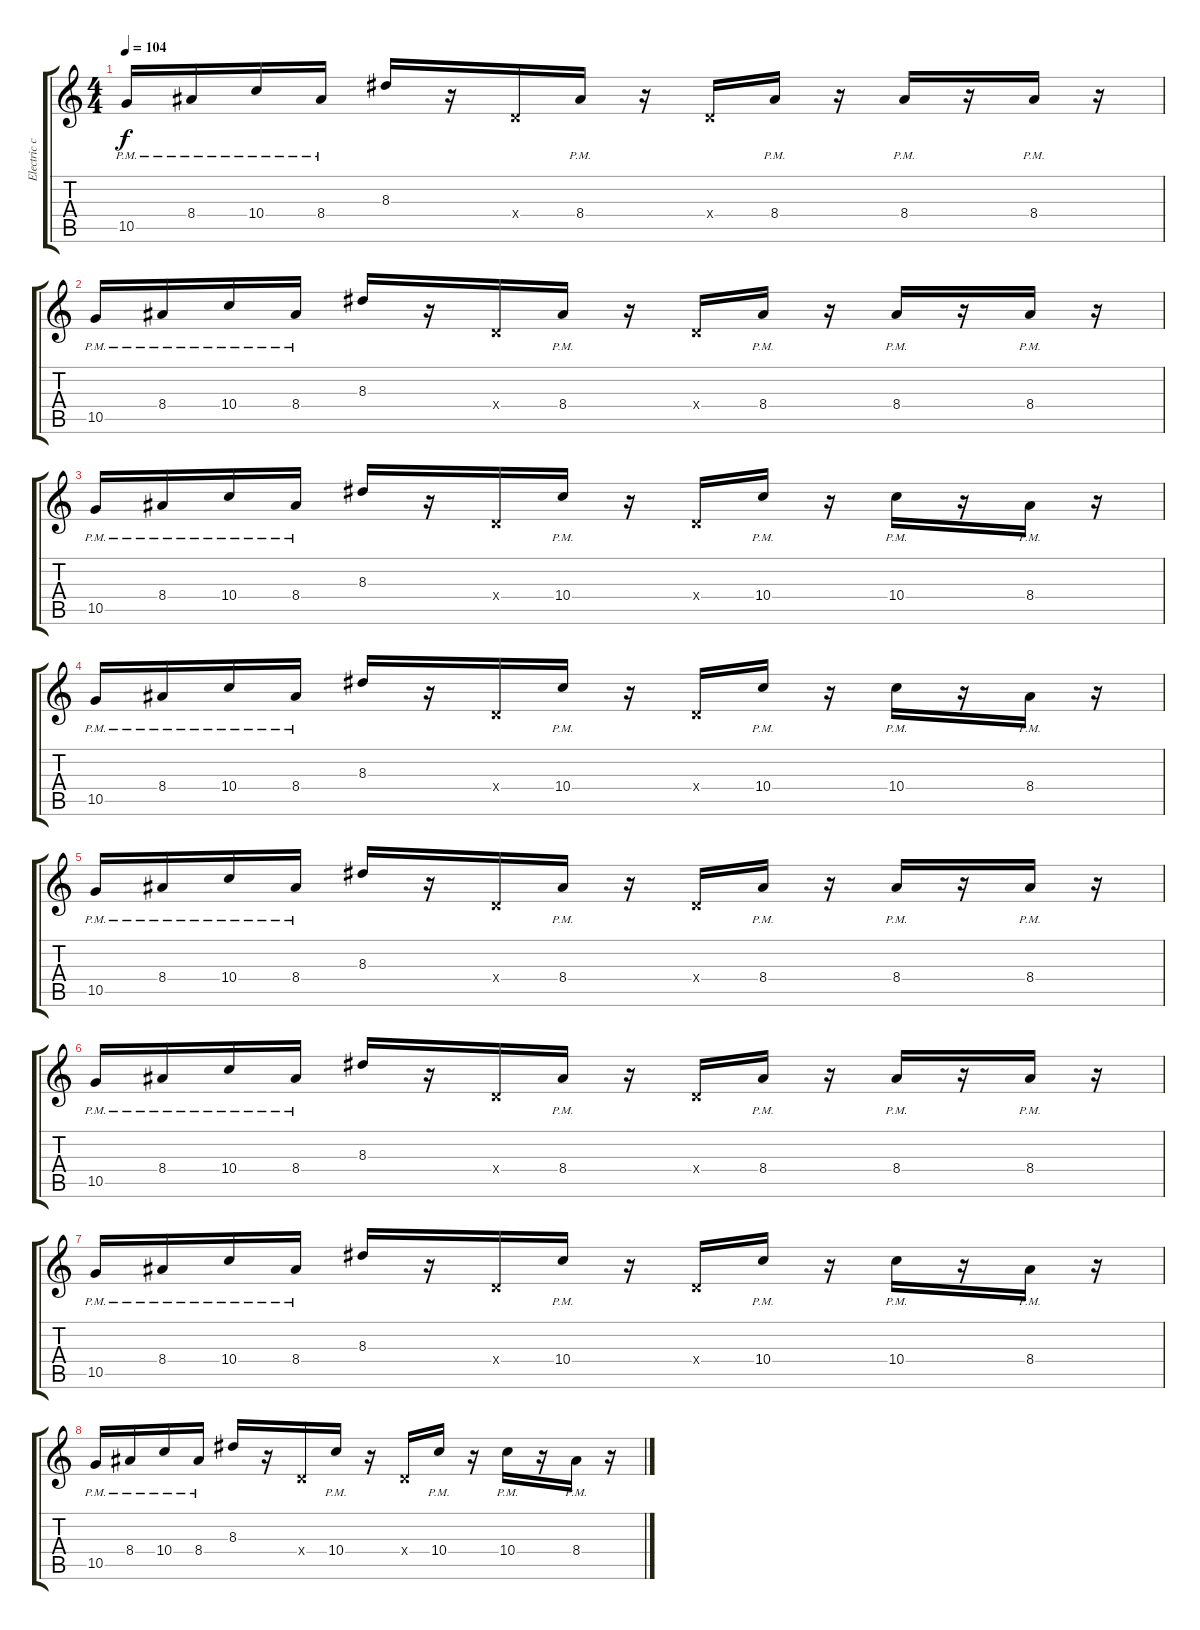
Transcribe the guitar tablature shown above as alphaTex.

\track ("Electric clean guitar" "Electric c") {instrument electricguitarclean}
\staff {score tabs}
\tuning (E4 B3 G3 D3 A2 E2) {hide}
\ts (4 4)
\tempo 104
\clef g2
\ks c
10.5{pm}.16{dy f} 8.4{pm}.16 10.4{pm}.16 8.4{pm}.16 8.3.16 r.16 0.4{x}.16 8.4{pm}.16 r.16 0.4{x}.16 8.4{pm}.16 r.16 8.4{pm}.16 r.16 8.4{pm}.16 r.16 |
10.5{pm}.16 8.4{pm}.16 10.4{pm}.16 8.4{pm}.16 8.3.16 r.16 0.4{x}.16 8.4{pm}.16 r.16 0.4{x}.16 8.4{pm}.16 r.16 8.4{pm}.16 r.16 8.4{pm}.16 r.16 |
10.5{pm}.16 8.4{pm}.16 10.4{pm}.16 8.4{pm}.16 8.3.16 r.16 0.4{x}.16 10.4{pm}.16 r.16 0.4{x}.16 10.4{pm}.16 r.16 10.4{pm}.16 r.16 8.4{pm}.16 r.16 |
10.5{pm}.16 8.4{pm}.16 10.4{pm}.16 8.4{pm}.16 8.3.16 r.16 0.4{x}.16 10.4{pm}.16 r.16 0.4{x}.16 10.4{pm}.16 r.16 10.4{pm}.16 r.16 8.4{pm}.16 r.16 |
10.5{pm}.16 8.4{pm}.16 10.4{pm}.16 8.4{pm}.16 8.3.16 r.16 0.4{x}.16 8.4{pm}.16 r.16 0.4{x}.16 8.4{pm}.16 r.16 8.4{pm}.16 r.16 8.4{pm}.16 r.16 |
10.5{pm}.16 8.4{pm}.16 10.4{pm}.16 8.4{pm}.16 8.3.16 r.16 0.4{x}.16 8.4{pm}.16 r.16 0.4{x}.16 8.4{pm}.16 r.16 8.4{pm}.16 r.16 8.4{pm}.16 r.16 |
10.5{pm}.16 8.4{pm}.16 10.4{pm}.16 8.4{pm}.16 8.3.16 r.16 0.4{x}.16 10.4{pm}.16 r.16 0.4{x}.16 10.4{pm}.16 r.16 10.4{pm}.16 r.16 8.4{pm}.16 r.16 |
10.5{pm}.16 8.4{pm}.16 10.4{pm}.16 8.4{pm}.16 8.3.16 r.16 0.4{x}.16 10.4{pm}.16 r.16 0.4{x}.16 10.4{pm}.16 r.16 10.4{pm}.16 r.16 8.4{pm}.16 r.16
